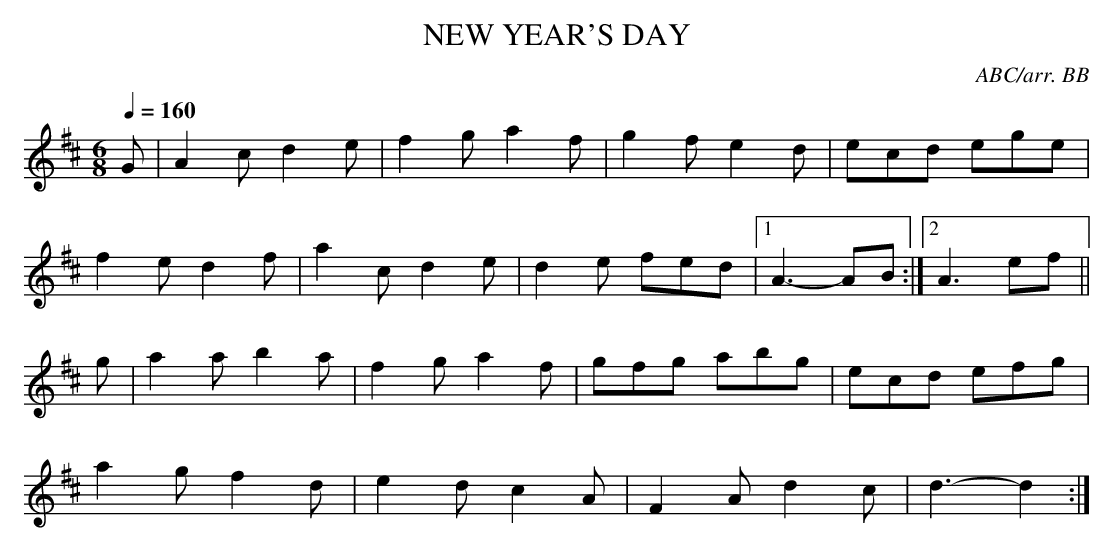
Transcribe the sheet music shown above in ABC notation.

X:1
T:NEW YEAR'S DAY
C:ABC/arr. BB
Q:1/4=160
M:6/8
L:1/8
K:D
G|A2c d2e|f2g a2f|g2f e2d|ecd ege|
f2e d2f|a2c d2e|d2e fed|1A3-AB :|2 A3 ef||
g|a2a b2a|f2g a2f|gfg abg|ecd efg|
a2g f2d|e2d c2A|F2A d2c|d3-d2 :|
